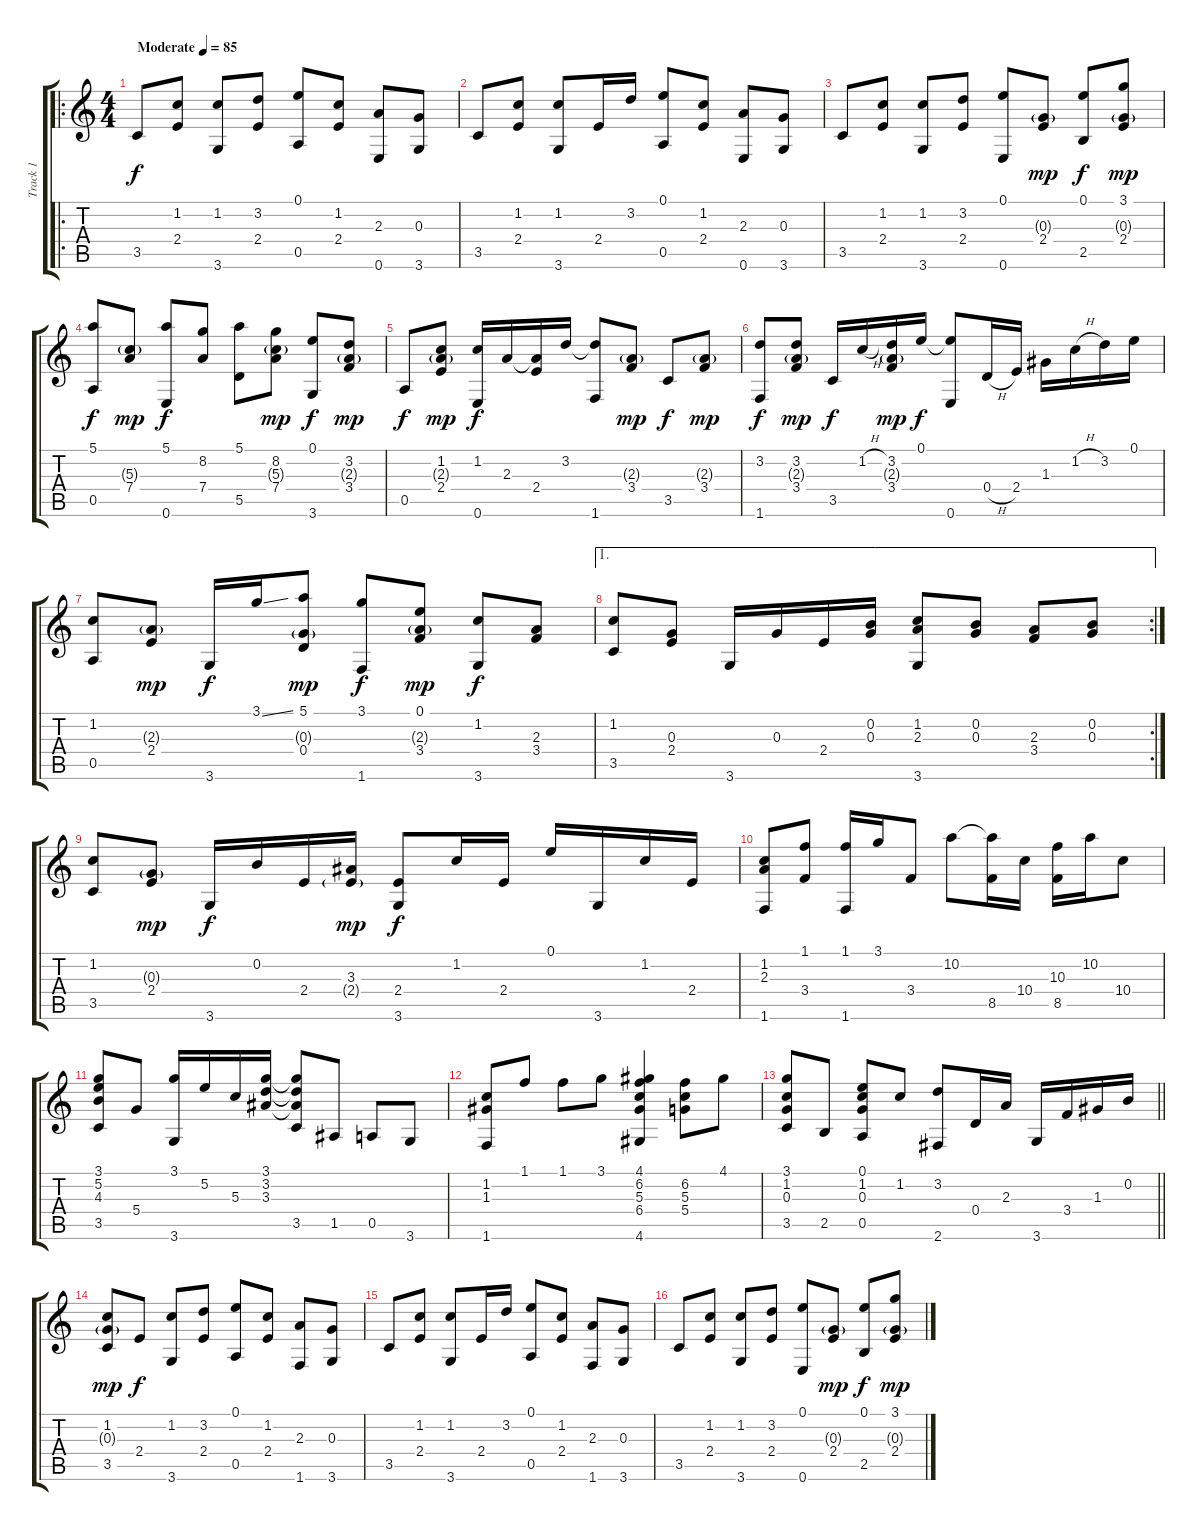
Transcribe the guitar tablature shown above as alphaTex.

\track ("Track 1" "Track 1") {instrument acousticguitarsteel}
\staff {score tabs}
\tuning (E4 B3 G3 D3 A2 E2) {hide}
\ro
\ts (4 4)
\tempo (85 "Moderate")
\clef g2
\ks c
3.5.8{dy f instrument acousticguitarsteel} (1.2 2.4).8 (1.2 3.6).8 (3.2 2.4).8 (0.1 0.5).8 (1.2 2.4).8 (2.3 0.6).8 (0.3 3.6).8 |
3.5.8 (1.2 2.4).8 (1.2 3.6).8 2.4.16 3.2.16 (0.1 0.5).8 (1.2 2.4).8 (2.3 0.6).8 (0.3 3.6).8 |
3.5.8 (1.2 2.4).8 (1.2 3.6).8 (3.2 2.4).8 (0.1 0.6).8 (0.3{g} 2.4).8{dy mp} (0.1 2.5).8{dy f} (3.1 0.3{g} 2.4).8{dy mp} |
(5.1 0.5).8{dy f} (5.3{g} 7.4).8{dy mp} (5.1 0.6).8{dy f} (8.2 7.4).8 (5.1 5.5).8 (8.2 5.3{g} 7.4).8{dy mp} (0.1 3.6).8{dy f} (3.2 2.3{g} 3.4).8{dy mp} |
0.5.8{dy f} (1.2 2.3{g} 2.4).8{dy mp} (1.2 0.6).16{dy f} 2.3.16 (2.3{t} 2.4).16 3.2.16 (3.2{t} 1.6).8 (2.3{g} 3.4).8{dy mp} 3.5.8{dy f} (2.3{g} 3.4).8{dy mp} |
(3.2 1.6).8{dy f} (3.2 2.3{g} 3.4).8{dy mp} 3.5.16{dy f} 1.2{h}.16 (3.2 2.3{g} 3.4).16{dy mp} 0.1.16{dy f} (0.1{t} 0.6).8 0.4{h}.16 2.4.16 1.3.16 1.2{h}.16 3.2.16 0.1.16 |
(1.2 0.5).8 (2.3{g} 2.4).8{dy mp} 3.6.16{dy f} 3.1{ss}.16 (5.1 0.3{g} 0.4).8{dy mp} (3.1 1.6).8{dy f} (0.1 2.3{g} 3.4).8{dy mp} (1.2 3.6).8{dy f} (2.3 3.4).8 |
\ae 1
\rc 2
(1.2 3.5).8 (0.3 2.4).8 3.6.16 0.3.16 2.4.16 (0.2 0.3).16 (1.2 2.3 3.6).8 (0.2 0.3).8 (2.3 3.4).8 (0.2 0.3).8 |
(1.2 3.5).8 (0.3{g} 2.4).8{dy mp} 3.6.16{dy f} 0.2.16 2.4.16 (3.3 2.4{g}).16{dy mp} (2.4 3.6).8{dy f} 1.2.16 2.4.16 0.1.16 3.6.16 1.2.16 2.4.16 |
(1.2 2.3 1.6).8 (1.1 3.4).8 (1.1 1.6).16 3.1.16 3.4.8 10.2.8 (10.2{t} 8.5).16 10.4.16 (10.3 8.5).16 10.2.16 10.4.8 |
(3.1 5.2 4.3 3.5).8 5.4.8 (3.1 3.6).16 5.2.16 5.3.16 (3.1 3.2 3.3).16 (3.1{t} 3.2{t} 3.3{t} 3.5).8 1.5.8 0.5.8 3.6.8 |
(1.2 1.3 1.6).8 1.1.8 1.1.8 3.1.8 (4.1 6.2 5.3 6.4 4.6).4 (6.2 5.3 5.4).8 4.1.8 |
\barLineRight lightlight
(3.1 1.2 0.3 3.5).8 2.5.8 (0.1 1.2 0.3 0.5).8 1.2.8 (3.2 2.6).8 0.4.16 2.3.16 3.6.16 3.4.16 1.3.16 0.2.16 |
(1.2 0.3{g} 3.5).8{dy mp} 2.4.8{dy f} (1.2 3.6).8 (3.2 2.4).8 (0.1 0.5).8 (1.2 2.4).8 (2.3 1.6).8 (0.3 3.6).8 |
3.5.8 (1.2 2.4).8 (1.2 3.6).8 2.4.16 3.2.16 (0.1 0.5).8 (1.2 2.4).8 (2.3 1.6).8 (0.3 3.6).8 |
3.5.8 (1.2 2.4).8 (1.2 3.6).8 (3.2 2.4).8 (0.1 0.6).8 (0.3{g} 2.4).8{dy mp} (0.1 2.5).8{dy f} (3.1 0.3{g} 2.4).8{dy mp}
